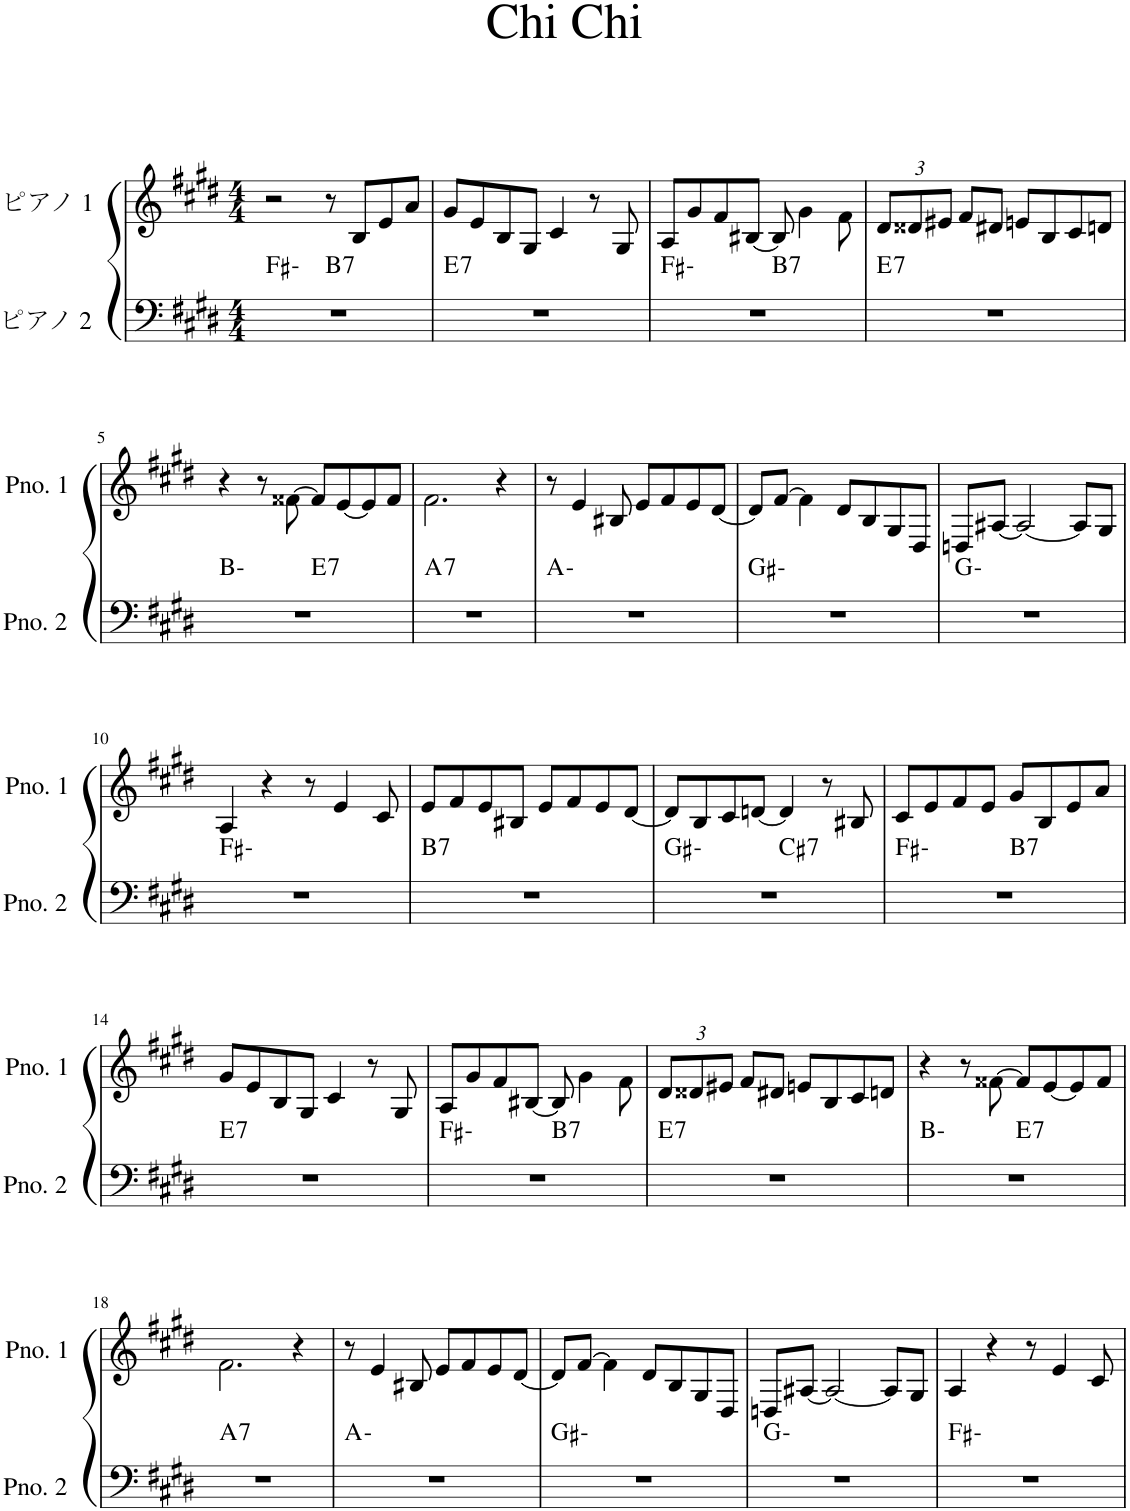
**kern	**harte	**kern
*part2	*part2	*part1
*staff2	*	*staff1
*I"ピアノ 2	*	*I"ピアノ 1
*clefF4	*	*clefG2
*k[f#c#g#d#]	*	*k[f#c#g#d#]
*M4/4	*	*M4/4
=1	=1	=1
*^	*	*
1r	2ryy	F#:min	2r
!	!	!LO:H:kt=7	!
.	2ryy	B:7	8r
.	.	.	8B/L
.	.	.	8e/
.	.	.	8a/J
=2	=2	=2	=2
!	!	!LO:H:kt=7	!
*v	*v	*	*
1r	E:7	8g#/L
.	.	8e/
.	.	8B/
.	.	8G#/J
.	.	4c#/
.	.	8r
.	.	8G#/
=3	=3	=3
*^	*	*
1r	2ryy	F#:min	8A/L
.	.	.	8g#/
.	.	.	8f#/
.	.	.	[8B#X/J
!	!	!LO:H:kt=7	!
.	2ryy	B:7	8B#/]
.	.	.	4g#\
.	.	.	8f#\
*v	*v	*	*
=4	=4	=4
*	*	*Xbrackettup
*^	*	*
!	!	!LO:H:kt=7	!
*v	*v	*	*
1r	E:7	12d#/L
.	.	12d##X/
.	.	12e#X/J
.	.	8f#/L
.	.	8d#X/J
.	.	8en/L
.	.	8B/
.	.	8c#/
.	.	8dn/J
!!LO:LB:g=z
=5	=5	=5
*^	*	*
1r	2ryy	B:min	4r
.	.	.	8r
.	.	.	[8f##X\
!	!	!LO:H:kt=7	!
.	2ryy	E:7	8f##/L]
.	.	.	[8e/
.	.	.	8e/]
.	.	.	8f##/J
=6	=6	=6	=6
!	!	!LO:H:kt=7	!
*v	*v	*	*
1r	A:7	2.f#\
.	.	4r
=7	=7	=7
1r	A:min	8r
.	.	4e/
.	.	8B#X/
.	.	8e/L
.	.	8f#/
.	.	8e/
.	.	[8d#/J
=8	=8	=8
1r	G#:min	8d#/L]
.	.	[8f#/J
.	.	4f#\]
.	.	8d#/L
.	.	8B/
.	.	8G#/
.	.	8D#/J
=9	=9	=9
1r	G:min	8Dn/L
.	.	[8A#X/J
.	.	2A#/_
.	.	8A#/L]
.	.	8G#/J
!!LO:LB:g=z
=10	=10	=10
1r	F#:min	4A/
.	.	4r
.	.	8r
.	.	4e/
.	.	8c#/
=11	=11	=11
!	!LO:H:kt=7	!
1r	B:7	8e/L
.	.	8f#/
.	.	8e/
.	.	8B#X/J
.	.	8e/L
.	.	8f#/
.	.	8e/
.	.	[8d#/J
=12	=12	=12
*^	*	*
1r	2ryy	G#:min	8d#/L]
.	.	.	8B/
.	.	.	8c#/
.	.	.	[8dn/J
!	!	!LO:H:kt=7	!
.	2ryy	C#:7	4d/]
.	.	.	8r
.	.	.	8B#X/
=13	=13	=13	=13
1r	2ryy	F#:min	8c#/L
.	.	.	8e/
.	.	.	8f#/
.	.	.	8e/J
!	!	!LO:H:kt=7	!
.	2ryy	B:7	8g#/L
.	.	.	8B/
.	.	.	8e/
.	.	.	8a/J
!!LO:LB:g=z
=14	=14	=14	=14
!	!	!LO:H:kt=7	!
*v	*v	*	*
1r	E:7	8g#/L
.	.	8e/
.	.	8B/
.	.	8G#/J
.	.	4c#/
.	.	8r
.	.	8G#/
=15	=15	=15
*^	*	*
1r	2ryy	F#:min	8A/L
.	.	.	8g#/
.	.	.	8f#/
.	.	.	[8B#X/J
!	!	!LO:H:kt=7	!
.	2ryy	B:7	8B#/]
.	.	.	4g#\
.	.	.	8f#\
=16	=16	=16	=16
!	!	!LO:H:kt=7	!
*v	*v	*	*
1r	E:7	12d#/L
.	.	12d##X/
.	.	12e#X/J
.	.	8f#/L
.	.	8d#X/J
.	.	8en/L
.	.	8B/
.	.	8c#/
.	.	8dn/J
=17	=17	=17
*^	*	*
1r	2ryy	B:min	4r
.	.	.	8r
.	.	.	[8f##X\
!	!	!LO:H:kt=7	!
.	2ryy	E:7	8f##/L]
.	.	.	[8e/
.	.	.	8e/]
.	.	.	8f##/J
!!LO:LB:g=z
=18	=18	=18	=18
!	!	!LO:H:kt=7	!
*v	*v	*	*
1r	A:7	2.f#\
.	.	4r
=19	=19	=19
1r	A:min	8r
.	.	4e/
.	.	8B#X/
.	.	8e/L
.	.	8f#/
.	.	8e/
.	.	[8d#/J
=20	=20	=20
1r	G#:min	8d#/L]
.	.	[8f#/J
.	.	4f#\]
.	.	8d#/L
.	.	8B/
.	.	8G#/
.	.	8D#/J
=21	=21	=21
1r	G:min	8Dn/L
.	.	[8A#X/J
.	.	2A#/_
.	.	8A#/L]
.	.	8G#/J
=22	=22	=22
1r	F#:min	4A/
.	.	4r
.	.	8r
.	.	4e/
.	.	8c#/
=	=	=
*-	*-	*-
